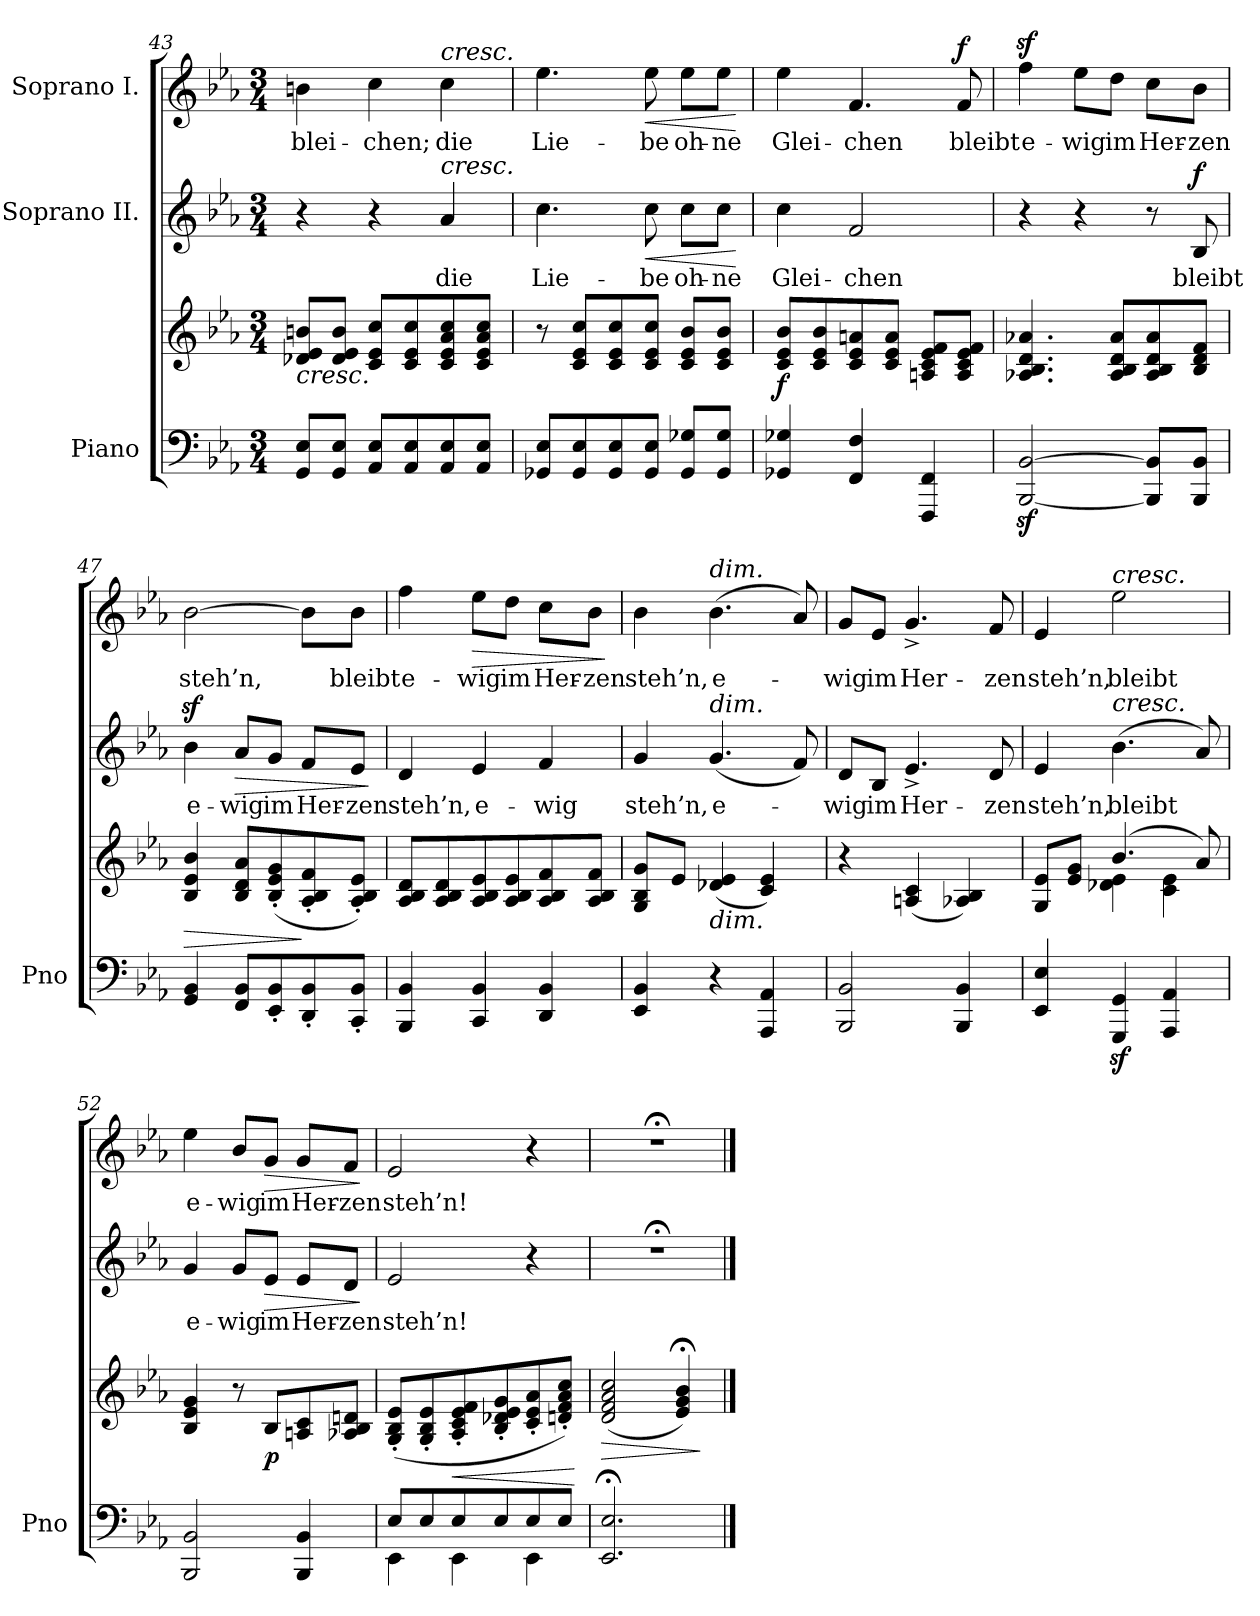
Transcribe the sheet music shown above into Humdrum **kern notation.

**kern	**kern	**dynam	**kern	**text	**dynam	**kern	**text	**dynam
*part3	*part3	*part3	*part2	*part2	*part2	*part1	*part1	*part1
*staff4	*staff3	*staff3/4	*staff2	*staff2	*staff2	*staff1	*staff1	*staff1
*I"Piano	*	*	*I"Soprano II.	*	*	*I"Soprano I.	*	*
*I'Pno	*	*	*	*	*	*	*	*
*clefF4	*clefG2	*	*clefG2	*	*	*clefG2	*	*
*k[b-e-a-]	*k[b-e-a-]	*	*k[b-e-a-]	*	*	*k[b-e-a-]	*	*
*M3/4	*M3/4	*	*M3/4	*	*	*M3/4	*	*
=43	=43	=43	=43	=43	=43	=43	=43	=43
!	!LO:TX:b:i:t=cresc.	!	!	!	!	!	!	!
8GG/ 8E-/L	8d-X/ 8e-/ 8bn/L	.	4r	.	.	4bn\	-blei-	.
8GG/ 8E-/J	8d-/ 8e-/ 8b/J	.	.	.	.	.	.	.
8AA-/ 8E-/L	8c/ 8e-/ 8cc/L	.	4r	.	.	4cc\	-chen;	.
8AA-/ 8E-/	8c/ 8e-/ 8cc/	.	.	.	.	.	.	.
!	!	!	!	!	!	!LO:TX:a:i:t=cresc.	!	!
!	!	!	!LO:TX:a:i:t=cresc.	!	!	!	!	!
8AA-/ 8E-/	8c/ 8e-/ 8a-/ 8cc/	.	4a-/	die	.	4cc\	die	.
8AA-/ 8E-/J	8c/ 8e-/ 8a-/ 8cc/J	.	.	.	.	.	.	.
=44	=44	=44	=44	=44	=44	=44	=44	=44
8GG-X/ 8E-/L	8r	.	4.cc\	Lie-	.	4.ee-\	Lie-	.
8GG-/ 8E-/	8c/ 8e-/ 8cc/L	.	.	.	.	.	.	.
8GG-/ 8E-/	8c/ 8e-/ 8cc/	.	.	.	.	.	.	.
!	!	!	!	!	!LO:HP:b	!	!	!LO:HP:b
8GG-/ 8E-/J	8c/ 8e-/ 8cc/J	.	8cc\	-be	<	8ee-\	-be	<
8GG-/ 8G-X/L	8c/ 8e-/ 8b-/L	.	8cc\L	oh-	.	8ee-\L	oh-	.
8GG-/ 8G-/J	8c/ 8e-/ 8b-/J	.	8cc\J	-ne	.	8ee-\J	-ne	.
.	.	.	.	.	[	.	.	[
=45	=45	=45	=45	=45	=45	=45	=45	=45
!	!	!LO:DY:b	!	!	!	!	!	!
4GG-X/ 4G-X/	8c/ 8e-/ 8b-/L	f	4cc\	Glei-	.	4ee-\	Glei-	.
.	8c/ 8e-/ 8b-/	.	.	.	.	.	.	.
4FF/ 4F/	8c/ 8e-/ 8an/	.	2f/	-chen	.	4.f/	-chen	.
.	8c/ 8e-/ 8a/J	.	.	.	.	.	.	.
4FFF/ 4FF/	8An/ 8c/ 8e-/ 8f/L	.	.	.	.	.	.	.
!	!	!	!	!	!	!	!	!LO:DY:a
.	8A/ 8c/ 8e-/ 8f/J	.	.	.	.	8f/	bleibt	f
=46	=46	=46	=46	=46	=46	=46	=46	=46
[2BBB-/z> [2BB-/z>	4.A-X/ 4.B-/ 4.d/ 4.a-X/	.	4r	.	.	4ffz>\	e-	.
.	.	.	4r	.	.	8ee-\L	-wig	.
.	8A-/ 8B-/ 8d/ 8a-/L	.	.	.	.	8dd\J	im	.
8BBB-/] 8BB-/]L	8A-/ 8B-/ 8d/ 8a-/	.	8r	.	.	8cc\L	Her-	.
!	!	!	!	!	!LO:DY:a	!	!	!
8BBB-/ 8BB-/J	8B-/ 8d/ 8f/J	.	8B-/	bleibt	f	8b-\J	-zen	.
=47	=47	=47	=47	=47	=47	=47	=47	=47
!	!	!LO:HP:b	!	!	!	!	!	!
4GG/ 4BB-/	4B-/ 4e-/ 4b-/	>	4b-z>\	e-	.	[2b-\	steh’n,	.
!	!	!	!	!	!LO:HP:b	!	!	!
8FF/ 8BB-/L	8B-/ 8d/ 8a-/L	.	8a-/L	-wig	>	.	.	.
8EE-/'> 8BB-/'>	(>8B-/'> 8e-/'> 8g/'>	.	8g/J	im	.	.	.	.
8DD/'> 8BB-/'>	8A-/'> 8B-/'> 8f/'>	]	8f/L	Her-	.	8b-\L]	.	.
8CC/'> 8BB-/'>J	8A-/'> 8B-/'> 8e-/'>J)	.	8e-/J	-zen	.	8b-\J	bleibt	.
.	.	.	.	.	]	.	.	.
=48	=48	=48	=48	=48	=48	=48	=48	=48
4BBB-/ 4BB-/	8A-/ 8B-/ 8d/L	.	4d/	steh’n,	.	4ff\	e-	.
.	8A-/ 8B-/ 8d/	.	.	.	.	.	.	.
!	!	!	!	!	!	!	!	!LO:HP:b
4CC/ 4BB-/	8A-/ 8B-/ 8e-/	.	4e-/	e-	.	8ee-\L	-wig	>
.	8A-/ 8B-/ 8e-/	.	.	.	.	8dd\J	im	.
4DD/ 4BB-/	8A-/ 8B-/ 8f/	.	4f/	-wig	.	8cc\L	Her-	.
.	8A-/ 8B-/ 8f/J	.	.	.	.	8b-\J	-zen	.
.	.	.	.	.	.	.	.	]
=49	=49	=49	=49	=49	=49	=49	=49	=49
4EE-/ 4BB-/	8G/ 8B-/ 8g/L	.	4g/	steh’n,	.	4b-\	steh’n,	.
.	8e-/J	.	.	.	.	.	.	.
!	!	!	!	!	!	!LO:TX:a:i:t=dim.	!	!
!	!	!	!LO:TX:a:i:t=dim.	!	!	!	!	!
!	!LO:TX:b:i:t=dim.	!	!	!	!	!	!	!
4r	(4d-X/ 4e-/	.	(4.g/	e-	.	(4.b-\	e-	.
4AAA-/ 4AA-/	4c/ 4e-/)	.	.	.	.	.	.	.
.	.	.	8f/)	.	.	8a-/)	.	.
=50	=50	=50	=50	=50	=50	=50	=50	=50
2BBB-/ 2BB-/	4r	.	8d/L	-wig	.	8g/L	-wig	.
.	.	.	8B-/J	im	.	8e-/J	im	.
.	(4An/ 4c/	.	4.e-^/	Her-	.	4.g^/	Her-	.
4BBB-/ 4BB-/	4A-X/ 4B-/)	.	.	.	.	.	.	.
.	.	.	8d/	-zen	.	8f/	-zen	.
=51	=51	=51	=51	=51	=51	=51	=51	=51
*	*^	*	*	*	*	*	*	*
4EE-/ 4E-/	8G/ 8e-/L	4ryy	.	4e-/	steh’n,	.	4e-/	steh’n,	.
.	8e-/ 8g/J	.	.	.	.	.	.	.	.
!	!	!	!	!	!	!	!LO:TX:a:i:t=cresc.	!	!
!	!	!	!	!LO:TX:a:i:t=cresc.	!	!	!	!	!
4GGG/z> 4GG/z>	(4.b-/	4d-X\ 4e-\	.	(4.b-\	bleibt	.	2ee-\	bleibt	.
4AAA-/ 4AA-/	.	4c\ 4e-\	.	.	.	.	.	.	.
.	8a-/)	.	.	8a-/)	.	.	.	.	.
*	*v	*v	*	*	*	*	*	*	*
=52	=52	=52	=52	=52	=52	=52	=52	=52
2BBB-/ 2BB-/	4B-/ 4e-/ 4g/	.	4g/	e-	.	4ee-\	e-	.
.	8r	.	8g/L	-wig	.	8b-/L	-wig	.
!	!	!LO:DY:b	!	!	!LO:HP:b	!	!	!LO:HP:b
.	8B-/L	p	8e-/J	im	>	8g/J	im	>
4BBB-/ 4BB-/	8An/ 8c/	.	8e-/L	Her-	.	8g/L	Her-	.
.	8A-X/ 8B-/ 8dn/J	.	8d/J	-zen	.	8f/J	zen	.
.	.	.	.	.	]	.	.	]
=53	=53	=53	=53	=53	=53	=53	=53	=53
*^	*	*	*	*	*	*	*	*
8E-/L	4EE-\	(>8G/'> 8B-/'> 8e-/'>L	.	2e-/	steh’n!	.	2e-/	steh’n!	.
8E-/	.	8G/'> 8B-/'> 8e-/'>	.	.	.	.	.	.	.
!	!	!	!LO:HP:b	!	!	!	!	!	!
8E-/	4EE-\	8A-/'> 8c/'> 8e-/'> 8f/'>	<	.	.	.	.	.	.
8E-/	.	8B-/'> 8d-X/'> 8e-/'> 8g/'>	.	.	.	.	.	.	.
8E-/	4EE-\	8c/'> 8e-/'> 8a-/'>	.	4r	.	.	4r	.	.
8E-/J	.	8dn/'> 8f/'> 8a-/'> 8cc/'>J)	.	.	.	.	.	.	.
*v	*v	*	*	*	*	*	*	*	*
.	.	[	.	.	.	.	.	.
=54	=54	=54	=54	=54	=54	=54	=54	=54
!	!	!LO:HP:b	!	!	!	!	!	!
2.EE-/; 2.E-/;	(>2d/ 2f/ 2a-/ 2cc/	>	2.r;<	.	.	2.r;<	.	.
.	4e-/;< 4g/;< 4b-/;<)	.	.	.	.	.	.	.
.	.	]	.	.	.	.	.	.
==	==	==	==	==	==	==	==	==
*-	*-	*-	*-	*-	*-	*-	*-	*-
